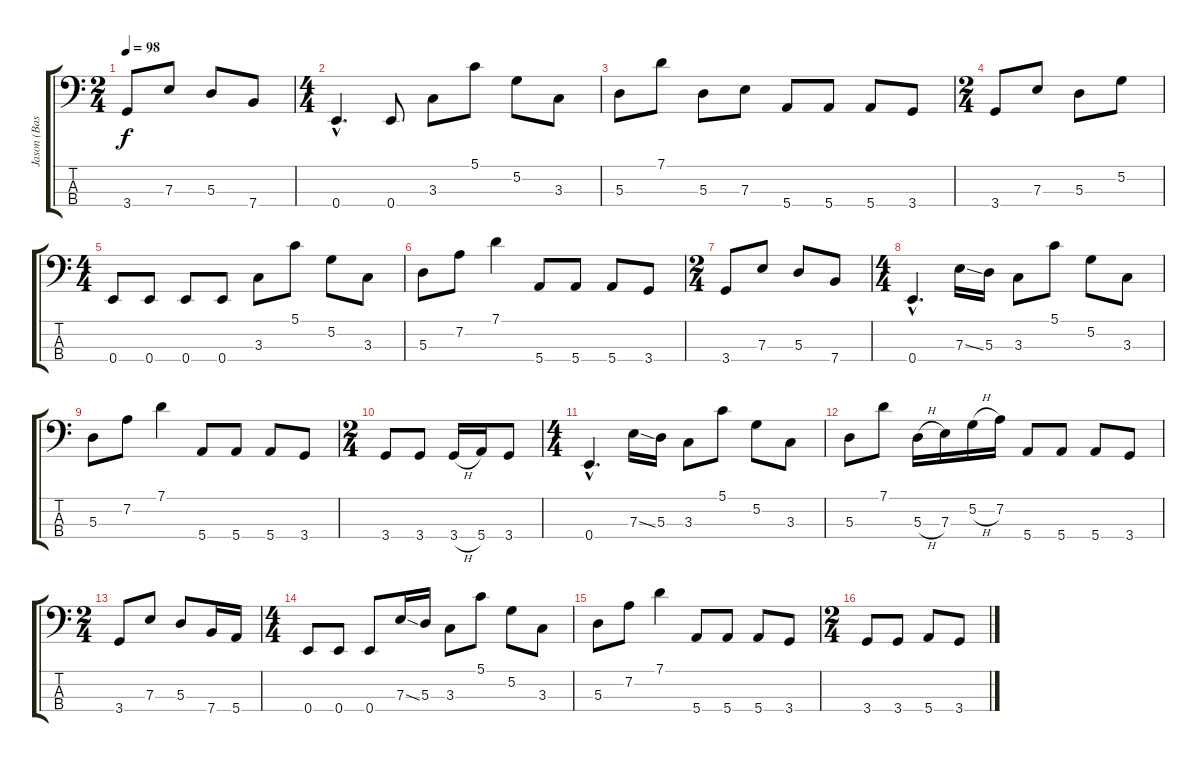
\track ("Jason (Bass)" "Jason (Bas") {instrument electricbasspick}
\staff {score tabs}
\tuning (G2 D2 A1 E1) {hide}
\ts (2 4)
\tempo 98
\clef f4
\ks c
3.4.8{dy f} 7.3.8 5.3.8 7.4.8 |
\ts (4 4)
0.4{hac}.4{d} 0.4.8 3.3.8 5.1.8 5.2.8 3.3.8 |
5.3.8 7.1.8 5.3.8 7.3.8 5.4.8 5.4.8 5.4.8 3.4.8 |
\ts (2 4)
3.4.8 7.3.8 5.3.8 5.2.8 |
\ts (4 4)
0.4.8 0.4.8 0.4.8 0.4.8 3.3.8 5.1.8 5.2.8 3.3.8 |
5.3.8 7.2.8 7.1.4 5.4.8 5.4.8 5.4.8 3.4.8 |
\ts (2 4)
3.4.8 7.3.8 5.3.8 7.4.8 |
\ts (4 4)
0.4{hac}.4{d} 7.3{ss}.16 5.3.16 3.3.8 5.1.8 5.2.8 3.3.8 |
5.3.8 7.2.8 7.1.4 5.4.8 5.4.8 5.4.8 3.4.8 |
\ts (2 4)
3.4.8 3.4.8 3.4{h}.16 5.4.16 3.4.8 |
\ts (4 4)
0.4{hac}.4{d} 7.3{ss}.16 5.3.16 3.3.8 5.1.8 5.2.8 3.3.8 |
5.3.8 7.1.8 5.3{h}.16 7.3.16 5.2{h}.16 7.2.16 5.4.8 5.4.8 5.4.8 3.4.8 |
\ts (2 4)
3.4.8 7.3.8 5.3.8 7.4.16 5.4.16 |
\ts (4 4)
0.4.8 0.4.8 0.4.8 7.3{ss}.16 5.3.16 3.3.8 5.1.8 5.2.8 3.3.8 |
5.3.8 7.2.8 7.1.4 5.4.8 5.4.8 5.4.8 3.4.8 |
\ts (2 4)
3.4.8 3.4.8 5.4.8 3.4.8
